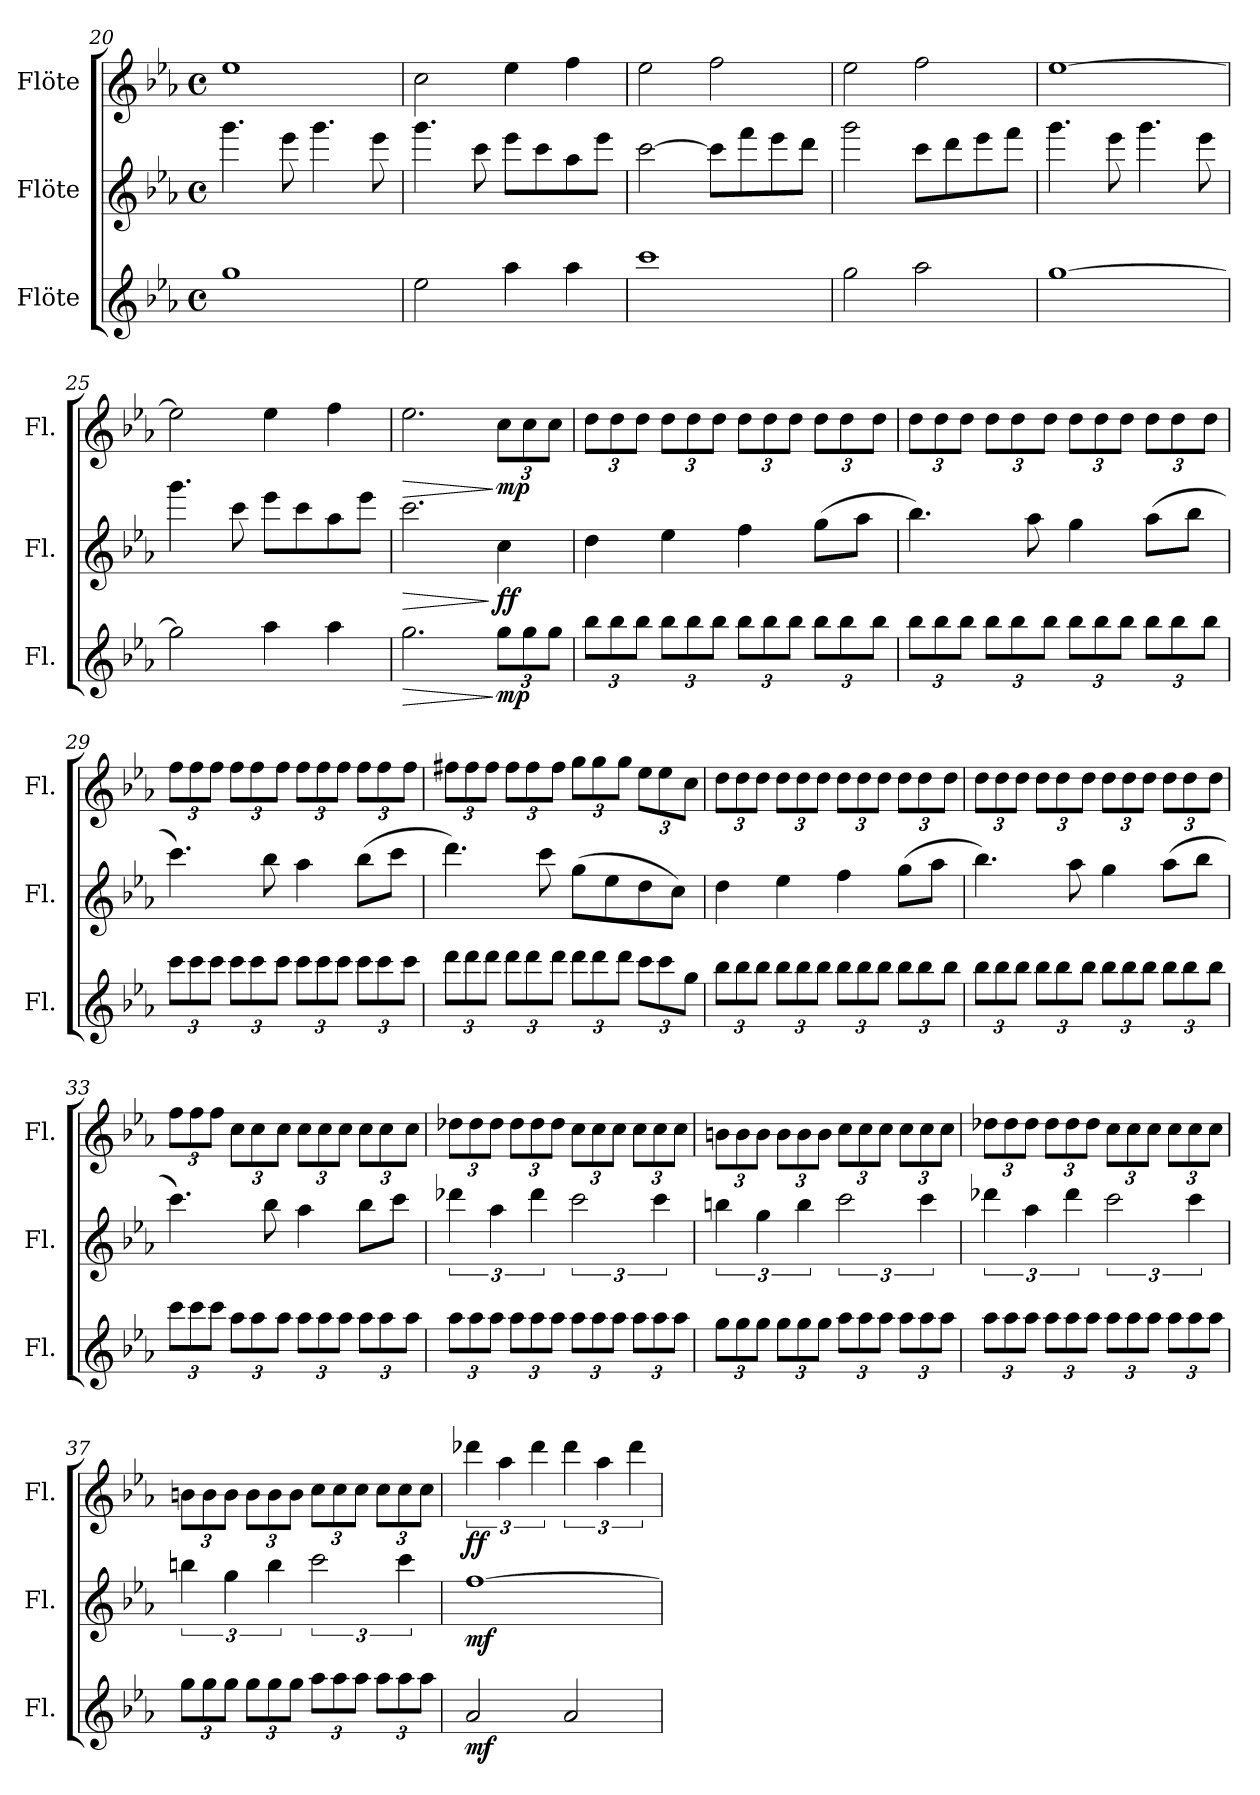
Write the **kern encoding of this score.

**kern	**dynam	**kern	**dynam	**kern	**dynam
*part3	*part3	*part2	*part2	*part1	*part1
*staff3	*staff3	*staff2	*staff2	*staff1	*staff1
*I"Flöte	*	*I"Flöte	*	*I"Flöte	*
*I'Fl.	*	*I'Fl.	*	*I'Fl.	*
*clefG2	*	*clefG2	*	*clefG2	*
*k[b-e-a-]	*	*k[b-e-a-]	*	*k[b-e-a-]	*
*M4/4	*	*M4/4	*	*M4/4	*
*met(c)	*	*met(c)	*	*met(c)	*
=20	=20	=20	=20	=20	=20
1gg	.	4.ggg\	.	1ee-	.
.	.	8eee-\	.	.	.
.	.	4.ggg\	.	.	.
.	.	8eee-\	.	.	.
=21	=21	=21	=21	=21	=21
2ee-\	.	4.ggg\	.	2cc\	.
.	.	8ccc\	.	.	.
4aa-\	.	8eee-\L	.	4ee-\	.
.	.	8ccc\	.	.	.
4aa-\	.	8aa-\	.	4ff\	.
.	.	8eee-\J	.	.	.
=22	=22	=22	=22	=22	=22
1ccc	.	[2ccc\	.	2ee-\	.
.	.	8ccc\L]	.	2ff\	.
.	.	8fff\	.	.	.
.	.	8eee-\	.	.	.
.	.	8ddd\J	.	.	.
!!LO:LB:g=z
=23	=23	=23	=23	=23	=23
2gg\	.	2ggg\	.	2ee-\	.
2aa-\	.	8ccc\L	.	2ff\	.
.	.	8ddd\	.	.	.
.	.	8eee-\	.	.	.
.	.	8fff\J	.	.	.
=24	=24	=24	=24	=24	=24
[1gg	.	4.ggg\	.	[1ee-	.
.	.	8eee-\	.	.	.
.	.	4.ggg\	.	.	.
.	.	8eee-\	.	.	.
=25	=25	=25	=25	=25	=25
2gg\]	.	4.ggg\	.	2ee-\]	.
.	.	8ccc\	.	.	.
4aa-\	.	8eee-\L	.	4ee-\	.
.	.	8ccc\	.	.	.
4aa-\	.	8aa-\	.	4ff\	.
.	.	8eee-\J	.	.	.
=26	=26	=26	=26	=26	=26
!	!LO:HP:b	!	!LO:HP:b	!	!LO:HP:b
2.gg\	>	2.ccc\	>	2.ee-\	>
*Xbrackettup	*	*	*	*Xbrackettup	*
!	!LO:DY:n=1:b	!	!LO:DY:n=1:b	!	!LO:DY:n=1:b
12gg\L	] mp	4cc\	] ff	12cc\L	] mp
12gg\	.	.	.	12cc\	.
12gg\J	.	.	.	12cc\J	.
!!LO:LB:g=z
=27	=27	=27	=27	=27	=27
12bb-\L	.	4dd\	.	12dd\L	.
12bb-\	.	.	.	12dd\	.
12bb-\J	.	.	.	12dd\J	.
12bb-\L	.	4ee-\	.	12dd\L	.
12bb-\	.	.	.	12dd\	.
12bb-\J	.	.	.	12dd\J	.
12bb-\L	.	4ff\	.	12dd\L	.
12bb-\	.	.	.	12dd\	.
12bb-\J	.	.	.	12dd\J	.
12bb-\L	.	(8gg\L	.	12dd\L	.
12bb-\	.	.	.	12dd\	.
.	.	8aa-\J	.	.	.
12bb-\J	.	.	.	12dd\J	.
=28	=28	=28	=28	=28	=28
12bb-\L	.	4.bb-\)	.	12dd\L	.
12bb-\	.	.	.	12dd\	.
12bb-\J	.	.	.	12dd\J	.
12bb-\L	.	.	.	12dd\L	.
12bb-\	.	.	.	12dd\	.
.	.	8aa-\	.	.	.
12bb-\J	.	.	.	12dd\J	.
12bb-\L	.	4gg\	.	12dd\L	.
12bb-\	.	.	.	12dd\	.
12bb-\J	.	.	.	12dd\J	.
12bb-\L	.	(8aa-\L	.	12dd\L	.
12bb-\	.	.	.	12dd\	.
.	.	8bb-\J	.	.	.
12bb-\J	.	.	.	12dd\J	.
!!LO:PB:g=z
=29	=29	=29	=29	=29	=29
12ccc\L	.	4.ccc\)	.	12ff\L	.
12ccc\	.	.	.	12ff\	.
12ccc\J	.	.	.	12ff\J	.
12ccc\L	.	.	.	12ff\L	.
12ccc\	.	.	.	12ff\	.
.	.	8bb-\	.	.	.
12ccc\J	.	.	.	12ff\J	.
12ccc\L	.	4aa-\	.	12ff\L	.
12ccc\	.	.	.	12ff\	.
12ccc\J	.	.	.	12ff\J	.
12ccc\L	.	(8bb-\L	.	12ff\L	.
12ccc\	.	.	.	12ff\	.
.	.	8ccc\J	.	.	.
12ccc\J	.	.	.	12ff\J	.
=30	=30	=30	=30	=30	=30
12ddd\L	.	4.ddd\)	.	12ff#X\L	.
12ddd\	.	.	.	12ff#\	.
12ddd\J	.	.	.	12ff#\J	.
12ddd\L	.	.	.	12ff#\L	.
12ddd\	.	.	.	12ff#\	.
.	.	8ccc\	.	.	.
12ddd\J	.	.	.	12ff#\J	.
12ddd\L	.	(8gg\L	.	12gg\L	.
12ddd\	.	.	.	12gg\	.
.	.	8ee-\	.	.	.
12ddd\J	.	.	.	12gg\J	.
12ccc\L	.	8dd\	.	12ee-\L	.
12ccc\	.	.	.	12ee-\	.
.	.	8cc\J)	.	.	.
12gg\J	.	.	.	12cc\J	.
!!LO:LB:g=z
=31	=31	=31	=31	=31	=31
12bb-\L	.	4dd\	.	12dd\L	.
12bb-\	.	.	.	12dd\	.
12bb-\J	.	.	.	12dd\J	.
12bb-\L	.	4ee-\	.	12dd\L	.
12bb-\	.	.	.	12dd\	.
12bb-\J	.	.	.	12dd\J	.
12bb-\L	.	4ff\	.	12dd\L	.
12bb-\	.	.	.	12dd\	.
12bb-\J	.	.	.	12dd\J	.
12bb-\L	.	(8gg\L	.	12dd\L	.
12bb-\	.	.	.	12dd\	.
.	.	8aa-\J	.	.	.
12bb-\J	.	.	.	12dd\J	.
=32	=32	=32	=32	=32	=32
12bb-\L	.	4.bb-\)	.	12dd\L	.
12bb-\	.	.	.	12dd\	.
12bb-\J	.	.	.	12dd\J	.
12bb-\L	.	.	.	12dd\L	.
12bb-\	.	.	.	12dd\	.
.	.	8aa-\	.	.	.
12bb-\J	.	.	.	12dd\J	.
12bb-\L	.	4gg\	.	12dd\L	.
12bb-\	.	.	.	12dd\	.
12bb-\J	.	.	.	12dd\J	.
12bb-\L	.	(8aa-\L	.	12dd\L	.
12bb-\	.	.	.	12dd\	.
.	.	8bb-\J	.	.	.
12bb-\J	.	.	.	12dd\J	.
!!LO:LB:g=z
=33	=33	=33	=33	=33	=33
12ccc\L	.	4.ccc\)	.	12ff\L	.
12ccc\	.	.	.	12ff\	.
12ccc\J	.	.	.	12ff\J	.
12aa-\L	.	.	.	12cc\L	.
12aa-\	.	.	.	12cc\	.
.	.	8bb-\	.	.	.
12aa-\J	.	.	.	12cc\J	.
12aa-\L	.	4aa-\	.	12cc\L	.
12aa-\	.	.	.	12cc\	.
12aa-\J	.	.	.	12cc\J	.
12aa-\L	.	8bb-\L	.	12cc\L	.
12aa-\	.	.	.	12cc\	.
.	.	8ccc\J	.	.	.
12aa-\J	.	.	.	12cc\J	.
=34	=34	=34	=34	=34	=34
12aa-\L	.	6ddd-X\	.	12dd-X\L	.
12aa-\	.	.	.	12dd-\	.
12aa-\J	.	6aa-\	.	12dd-\J	.
12aa-\L	.	.	.	12dd-\L	.
12aa-\	.	6ddd-\	.	12dd-\	.
12aa-\J	.	.	.	12dd-\J	.
12aa-\L	.	3ccc\	.	12cc\L	.
12aa-\	.	.	.	12cc\	.
12aa-\J	.	.	.	12cc\J	.
12aa-\L	.	.	.	12cc\L	.
12aa-\	.	6ccc\	.	12cc\	.
12aa-\J	.	.	.	12cc\J	.
!!LO:LB:g=z
=35	=35	=35	=35	=35	=35
12gg\L	.	6bbn\	.	12bn\L	.
12gg\	.	.	.	12b\	.
12gg\J	.	6gg\	.	12b\J	.
12gg\L	.	.	.	12b\L	.
12gg\	.	6bb\	.	12b\	.
12gg\J	.	.	.	12b\J	.
12aa-\L	.	3ccc\	.	12cc\L	.
12aa-\	.	.	.	12cc\	.
12aa-\J	.	.	.	12cc\J	.
12aa-\L	.	.	.	12cc\L	.
12aa-\	.	6ccc\	.	12cc\	.
12aa-\J	.	.	.	12cc\J	.
=36	=36	=36	=36	=36	=36
12aa-\L	.	6ddd-X\	.	12dd-X\L	.
12aa-\	.	.	.	12dd-\	.
12aa-\J	.	6aa-\	.	12dd-\J	.
12aa-\L	.	.	.	12dd-\L	.
12aa-\	.	6ddd-\	.	12dd-\	.
12aa-\J	.	.	.	12dd-\J	.
12aa-\L	.	3ccc\	.	12cc\L	.
12aa-\	.	.	.	12cc\	.
12aa-\J	.	.	.	12cc\J	.
12aa-\L	.	.	.	12cc\L	.
12aa-\	.	6ccc\	.	12cc\	.
12aa-\J	.	.	.	12cc\J	.
!!LO:PB:g=z
=37	=37	=37	=37	=37	=37
12gg\L	.	6bbn\	.	12bn\L	.
12gg\	.	.	.	12b\	.
12gg\J	.	6gg\	.	12b\J	.
12gg\L	.	.	.	12b\L	.
12gg\	.	6bb\	.	12b\	.
12gg\J	.	.	.	12b\J	.
12aa-\L	.	3ccc\	.	12cc\L	.
12aa-\	.	.	.	12cc\	.
12aa-\J	.	.	.	12cc\J	.
12aa-\L	.	.	.	12cc\L	.
12aa-\	.	6ccc\	.	12cc\	.
12aa-\J	.	.	.	12cc\J	.
=38	=38	=38	=38	=38	=38
*	*	*	*	*brackettup	*
!	!LO:DY:b	!	!LO:DY:b	!	!LO:DY:b
2a-/	mf	[1ff	mf	6ddd-X\	ff
.	.	.	.	6aa-\	.
.	.	.	.	6ddd-\	.
2a-/	.	.	.	6ddd-\	.
.	.	.	.	6aa-\	.
.	.	.	.	6ddd-\	.
=	=	=	=	=	=
*-	*-	*-	*-	*-	*-
